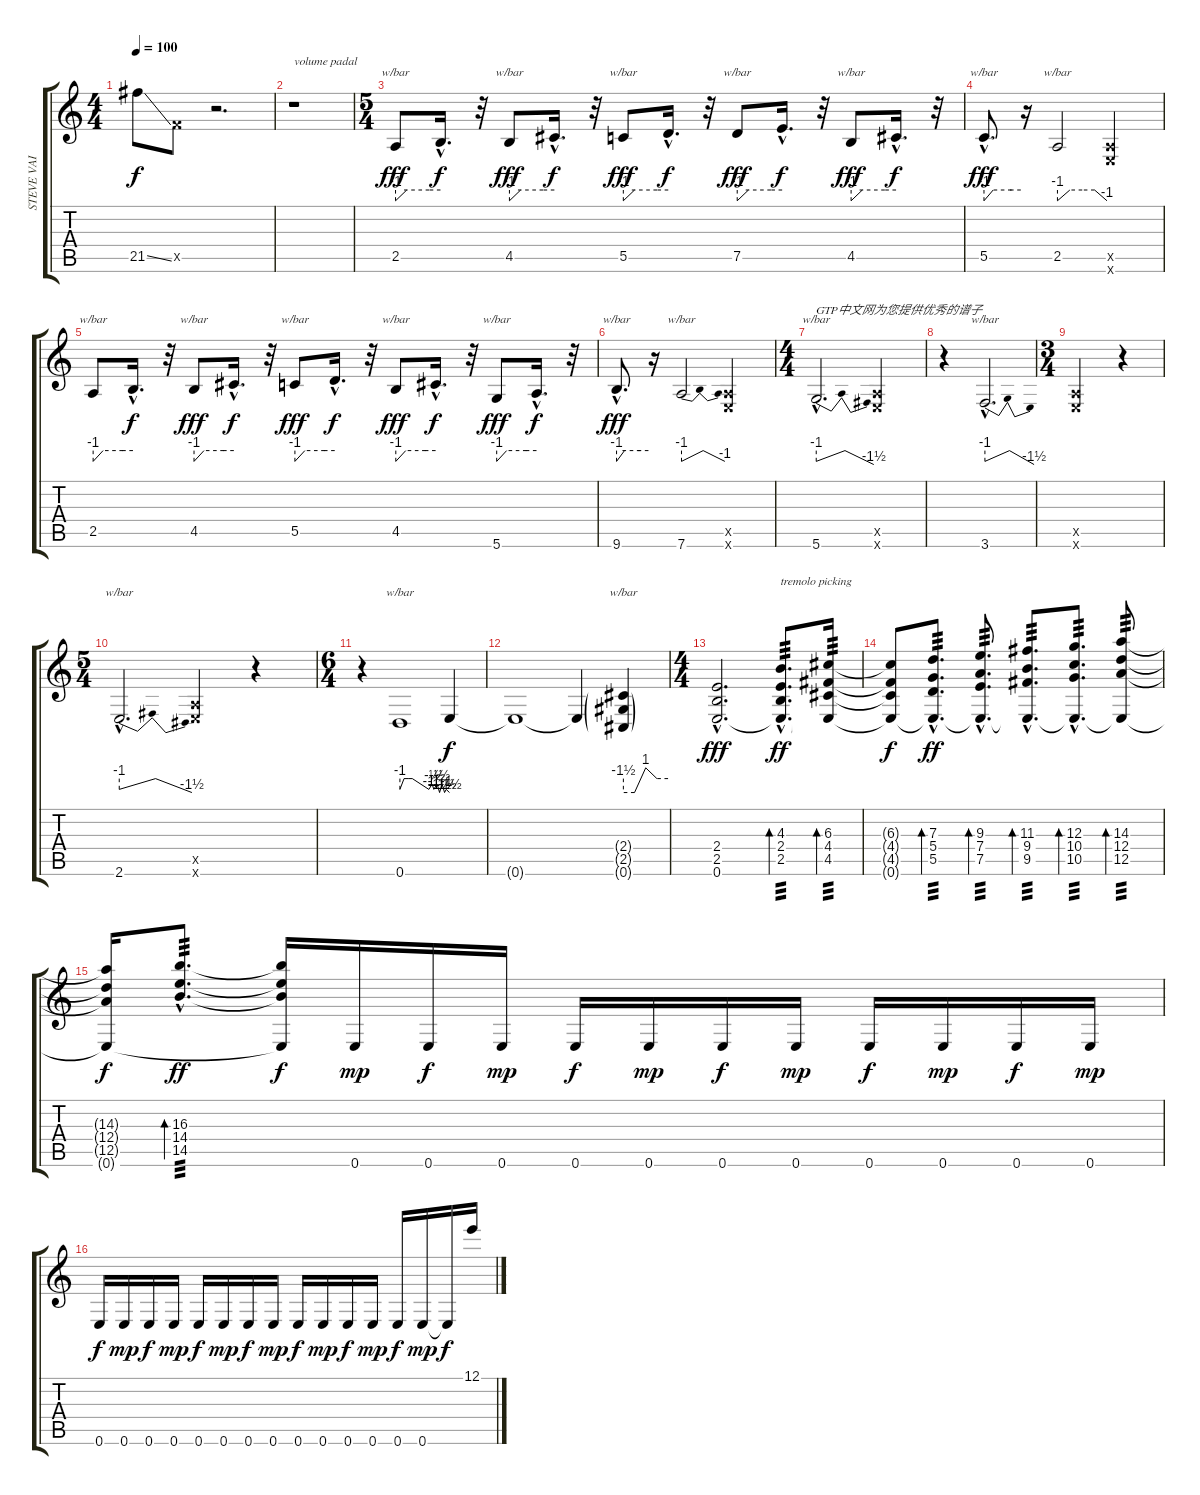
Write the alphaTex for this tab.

\track ("STEVE VAI" "STEVE VAI") {instrument overdrivenguitar}
\staff {score tabs}
\tuning (E4 B3 G3 D3 A2 E2) {hide}
\ts (4 4)
\tempo 100
\clef g2
\ks c
21.5{ss}.8{dy f} 8.5{x}.8 r.2{d} |
r.1{txt "volume padal"} |
\ts (5 4)
2.5.8{tbe (custom default 0 -4 15 0 45 0 60 0) dy fff} 2.5{hac t}.16{d dy f} r.32 4.5.8{tbe (custom default 0 -4 15 0 45 0 60 0) dy fff} 4.5{hac t}.16{d dy f} r.32 5.5.8{tbe (custom default 0 -4 15 0 45 0 60 0) dy fff} 5.5{hac t}.16{d dy f} r.32 7.5.8{tbe (custom default 0 -4 15 0 45 0 60 0) dy fff} 7.5{hac t}.16{d dy f} r.32 4.5.8{tbe (custom default 0 -4 15 0 45 0 60 0) dy fff} 4.5{hac t}.16{d dy f} r.32 |
5.5{hac}.8{d tbe (custom default 0 -4 15 0 45 0 60 0) dy fff} r.16 2.5.2{tbe (custom default 0 -4 15 0 30 0 45 0 60 -4)} (0.5{x} 0.6{x}).2 |
2.5.8{tbe (custom default 0 -4 15 0 45 0 60 0)} 2.5{hac t}.16{d dy f} r.32 4.5.8{tbe (custom default 0 -4 15 0 45 0 60 0) dy fff} 4.5{hac t}.16{d dy f} r.32 5.5.8{tbe (custom default 0 -4 15 0 45 0 60 0) dy fff} 5.5{hac t}.16{d dy f} r.32 4.5.8{tbe (custom default 0 -4 15 0 45 0 60 0) dy fff} 4.5{hac t}.16{d dy f} r.32 5.6.8{tbe (custom default 0 -4 15 0 45 0 60 0) dy fff} 5.6{hac t}.16{d dy f} r.32 |
9.6{hac}.8{d tbe (custom default 0 -4 15 0 45 0 60 0) dy fff} r.16 7.6.2{tbe (dip default 0 -4 15 0 45 0 60 -4)} (0.5{x} 0.6{x}).2 |
\ts (4 4)
5.6{hac}.2{d tbe (dip default 0 -4 15 0 40 0 60 -6) txt "GTP中文网为您提供优秀的谱子"} (0.5{x} 0.6{x}).4 |
r.4 3.6{hac}.2{d tbe (dip default 0 -4 15 0 40 0 60 -6)} |
\ts (3 4)
(0.5{x} 0.6{x}).2 r.4 |
\ts (5 4)
2.6{hac}.2{d tbe (dip default 0 -4 15 0 40 0 60 -6)} (0.5{x} 0.6{x}).4 r.4 |
\ts (6 4)
r.4 0.6.1{tbe (custom default 0 -4 5 0 10 0 15 0 35 -4 39 -2 41 -4 45 -2 48 -6 51 -2 54 -6 56 -4 60 -6)} 0.6{t}.4{dy f} |
0.6{t}.1 0.6{t}.4 (2.4{g} 2.5{g} 0.6{g}).4{tbe (custom default 0 -6 15 -6 30 4 45 0 60 0)} |
\ts (4 4)
(2.4{hac} 2.5{hac} 0.6{hac}).2{d dy fff} (4.3{hac} 2.4{hac} 2.5{hac} 0.6{hac t}).8{d bd 60 txt "tremolo picking" tp 3 dy ff} (6.3 4.4 4.5 0.6{t}).16{bd 60 tp 3} |
(6.3{t} 4.4{t} 4.5{t} 0.6{t}).8{dy f} (7.3{hac} 5.4{hac} 5.5{hac} 0.6{hac t}).8{d bd 60 tp 3 dy ff} (9.3{hac} 7.4{hac} 7.5{hac} 0.6{hac t}).8{d bd 60 tp 3} (11.3{hac} 9.4{hac} 9.5{hac} 0.6{hac t}).8{d bd 60 tp 3} (12.3{hac} 10.4{hac} 10.5{hac} 0.6{hac t}).8{d bd 60 tp 3} (14.3 12.4 12.5 0.6{t}).8{bd 60 tp 3} |
(14.3{t} 12.4{t} 12.5{t} 0.6{t}).16{dy f} (16.3{hac} 14.4{hac} 14.5{hac}).8{d bd 60 tp 3 dy ff} (16.3{t} 14.4{t} 14.5{t} 0.6{t}).16{dy f} 0.6.16{dy mp} 0.6.16{dy f} 0.6.16{dy mp} 0.6.16{dy f} 0.6.16{dy mp} 0.6.16{dy f} 0.6.16{dy mp} 0.6.16{dy f} 0.6.16{dy mp} 0.6.16{dy f} 0.6.16{dy mp} |
0.6.16{dy f} 0.6.16{dy mp} 0.6.16{dy f} 0.6.16{dy mp} 0.6.16{dy f} 0.6.16{dy mp} 0.6.16{dy f} 0.6.16{dy mp} 0.6.16{dy f} 0.6.16{dy mp} 0.6.16{dy f} 0.6.16{dy mp} 0.6.16{dy f} 0.6.16{dy mp} 0.6{t}.16{dy f} 12.1{ss}.16
